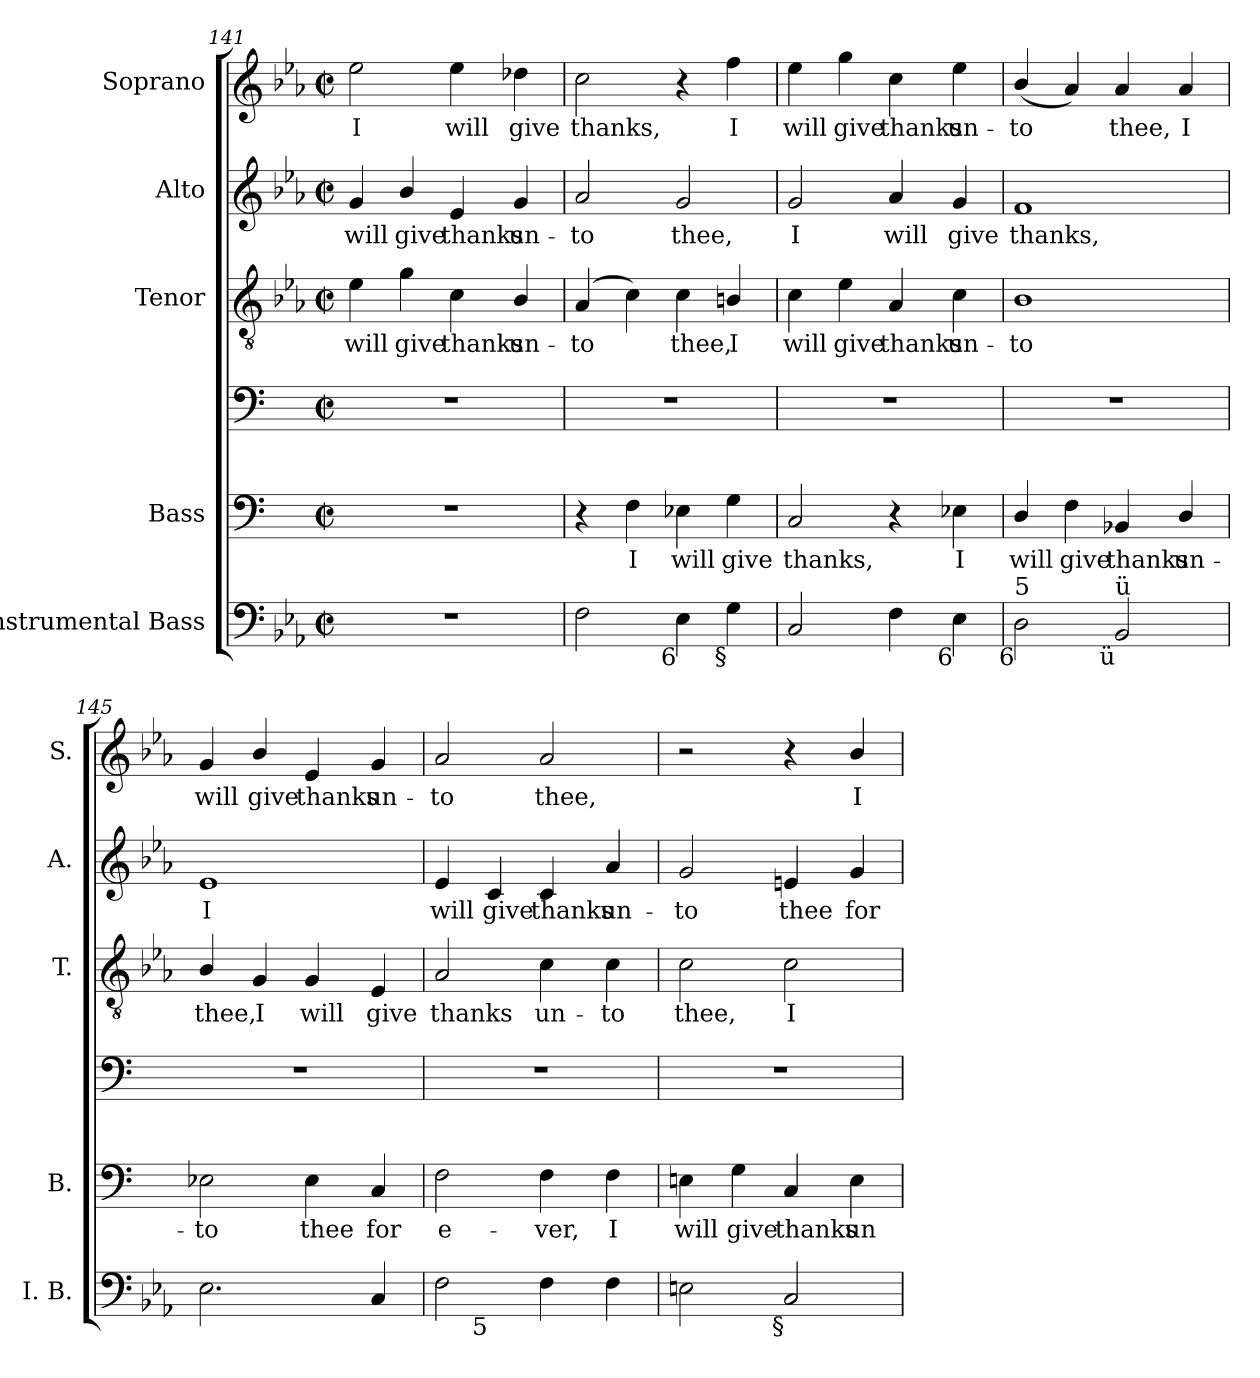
**kern	**kern	**text	**kern	**kern	**text	**kern	**text	**kern	**text
*part5	*part4	*part4	*part4	*part3	*part3	*part2	*part2	*part1	*part1
*staff6	*staff5	*staff5	*staff4	*staff3	*staff3	*staff2	*staff2	*staff1	*staff1
*I"Instrumental Bass	*I"Bass	*	*	*I"Tenor	*	*I"Alto	*	*I"Soprano	*
*I'I. B.	*I'B.	*	*	*I'T.	*	*I'A.	*	*I'S.	*
*clefF4	*clefF4	*	*clefF4	*clefGv2	*	*clefG2	*	*clefG2	*
*	*	*	*	*ITrd7c12	*	*	*	*	*
*k[b-e-a-]	*k[]	*	*k[]	*k[b-e-a-]	*	*k[b-e-a-]	*	*k[b-e-a-]	*
*E-:	*C:	*	*C:	*E-:	*	*E-:	*	*E-:	*
*M2/2	*M2/2	*	*M2/2	*M2/2	*	*M2/2	*	*M2/2	*
*met(c|)	*met(c|)	*	*met(c|)	*met(c|)	*	*met(c|)	*	*met(c|)	*
=141	=141	=141	=141	=141	=141	=141	=141	=141	=141
!	!	!	!	!	!LO:LY:b:color=#000000	!	!	!	!
!	!	!	!	!	!	!	!LO:LY:b:color=#000000	!	!
!	!	!	!	!	!	!	!	!	!LO:LY:b:color=#000000
1r	1r	.	1r	4E-i\	will	4gi/	will	2ee-i\	I
!	!	!	!	!	!LO:LY:b:color=#000000	!	!	!	!
!	!	!	!	!	!	!	!LO:LY:b:color=#000000	!	!
.	.	.	.	4Gi\	give	4b-i/	give	.	.
!	!	!	!	!	!LO:LY:b:color=#000000	!	!	!	!
!	!	!	!	!	!	!	!LO:LY:b:color=#000000	!	!
!	!	!	!	!	!	!	!	!	!LO:LY:b:color=#000000
.	.	.	.	4Ci\	thanks	4e-i/	thanks	4ee-i\	will
!	!	!	!	!	!LO:LY:b:color=#000000	!	!	!	!
!	!	!	!	!	!	!	!LO:LY:b:color=#000000	!	!
!	!	!	!	!	!	!	!	!	!LO:LY:b:color=#000000
.	.	.	.	4BB-i/	un-	4gi/	un-	4dd-Xi\	give
=142	=142	=142	=142	=142	=142	=142	=142	=142	=142
!	!	!	!	!	!LO:LY:b:color=#000000	!	!	!	!
!	!	!	!	!	!	!	!LO:LY:b:color=#000000	!	!
!	!	!	!	!	!	!	!	!	!LO:LY:b:color=#000000
2Fi\	4r	.	1r	(4AA-i/	-to	2a-i/	-to	2cci\	thanks,
!	!	!LO:LY:b:color=#000000	!	!	!	!	!	!	!
.	4Fi\	I	.	4Ci\)	.	.	.	.	.
!	!	!LO:LY:b:color=#000000	!	!	!	!	!	!	!
!	!	!	!	!	!LO:LY:b:color=#000000	!	!	!	!
!LO:TX:b:rj:t=6	!	!	!	!	!	!	!	!	!
!	!	!	!	!	!	!	!LO:LY:b:color=#000000	!	!
4E-i\	4E-i\	will	.	4Ci\	thee,	2gi/	thee,	4r	.
!	!	!LO:LY:b:color=#000000	!	!	!	!	!	!	!
!	!	!	!	!	!LO:LY:b:color=#000000	!	!	!	!
!LO:TX:b:rj:t=§	!	!	!	!	!	!	!	!	!
!	!	!	!	!	!	!	!	!	!LO:LY:b:color=#000000
4Gi\	4Gi\	give	.	4BBni/	I	.	.	4ffi\	I
=143	=143	=143	=143	=143	=143	=143	=143	=143	=143
!	!	!LO:LY:b:color=#000000	!	!	!	!	!	!	!
!	!	!	!	!	!LO:LY:b:color=#000000	!	!	!	!
!	!	!	!	!	!	!	!LO:LY:b:color=#000000	!	!
!	!	!	!	!	!	!	!	!	!LO:LY:b:color=#000000
2Ci/	2Ci/	thanks,	1r	4Ci\	will	2gi/	I	4ee-i\	will
!	!	!	!	!	!LO:LY:b:color=#000000	!	!	!	!
!	!	!	!	!	!	!	!	!	!LO:LY:b:color=#000000
.	.	.	.	4E-i\	give	.	.	4ggi\	give
!	!	!	!	!	!LO:LY:b:color=#000000	!	!	!	!
!	!	!	!	!	!	!	!LO:LY:b:color=#000000	!	!
!	!	!	!	!	!	!	!	!	!LO:LY:b:color=#000000
4Fi\	4r	.	.	4AA-i/	thanks	4a-i/	will	4cci\	thanks
!	!	!LO:LY:b:color=#000000	!	!	!	!	!	!	!
!	!	!	!	!	!LO:LY:b:color=#000000	!	!	!	!
!	!	!	!	!	!	!	!LO:LY:b:color=#000000	!	!
!LO:TX:b:rj:t=6	!	!	!	!	!	!	!	!	!
!	!	!	!	!	!	!	!	!	!LO:LY:b:color=#000000
4E-i\	4E-i\	I	.	4Ci\	un-	4gi/	give	4ee-i\	un-
=144	=144	=144	=144	=144	=144	=144	=144	=144	=144
!	!	!LO:LY:b:color=#000000	!	!	!	!	!	!	!
!	!	!	!	!	!LO:LY:b:color=#000000	!	!	!	!
!	!	!	!	!	!	!	!LO:LY:b:color=#000000	!	!
!LO:TX:b:rj:t=6	!	!	!	!	!	!	!	!	!
!LO:TX:t=5	!	!	!	!	!	!	!	!	!
!	!	!	!	!	!	!	!	!	!LO:LY:b:color=#000000
2Di\	4Di/	will	1r	1BB-i	-to	1fi	thanks,	(4b-i/	-to
!	!	!LO:LY:b:color=#000000	!	!	!	!	!	!	!
.	4Fi\	give	.	.	.	.	.	4a-i/)	.
!	!	!LO:LY:b:color=#000000	!	!	!	!	!	!	!
!LO:TX:b:rj:t=ü	!	!	!	!	!	!	!	!	!
!LO:TX:t=ü	!	!	!	!	!	!	!	!	!
!	!	!	!	!	!	!	!	!	!LO:LY:b:color=#000000
2BB-i/	4BB-i/	thanks	.	.	.	.	.	4a-i/	thee,
!	!	!LO:LY:b:color=#000000	!	!	!	!	!	!	!
!	!	!	!	!	!	!	!	!	!LO:LY:b:color=#000000
.	4Di/	un-	.	.	.	.	.	4a-i/	I
=145	=145	=145	=145	=145	=145	=145	=145	=145	=145
!	!	!LO:LY:b:color=#000000	!	!	!	!	!	!	!
!	!	!	!	!	!LO:LY:b:color=#000000	!	!	!	!
!	!	!	!	!	!	!	!LO:LY:b:color=#000000	!	!
!	!	!	!	!	!	!	!	!	!LO:LY:b:color=#000000
2.E-i\	2E-i\	-to	1r	4BB-i/	thee,	1e-i	I	4gi/	will
!	!	!	!	!	!LO:LY:b:color=#000000	!	!	!	!
!	!	!	!	!	!	!	!	!	!LO:LY:b:color=#000000
.	.	.	.	4GGi/	I	.	.	4b-i/	give
!	!	!LO:LY:b:color=#000000	!	!	!	!	!	!	!
!	!	!	!	!	!LO:LY:b:color=#000000	!	!	!	!
!	!	!	!	!	!	!	!	!	!LO:LY:b:color=#000000
.	4E-i\	thee	.	4GGi/	will	.	.	4e-i/	thanks
!	!	!LO:LY:b:color=#000000	!	!	!	!	!	!	!
!	!	!	!	!	!LO:LY:b:color=#000000	!	!	!	!
!	!	!	!	!	!	!	!	!	!LO:LY:b:color=#000000
4Ci/	4Ci/	for	.	4EE-i/	give	.	.	4gi/	un-
!!LO:PB:g=z
=146	=146	=146	=146	=146	=146	=146	=146	=146	=146
!	!	!LO:LY:b:color=#000000	!	!	!	!	!	!	!
!	!	!	!	!	!LO:LY:b:color=#000000	!	!	!	!
!	!	!	!	!	!	!	!LO:LY:b:color=#000000	!	!
!LO:TX:b:rj:t=7	!	!	!	!	!	!	!	!	!
!	!	!	!	!	!	!	!	!	!LO:LY:b:color=#000000
*^	*	*	*	*	*	*	*	*	*
2Fi\	4ryy	2Fi\	e-	1r	2AA-i/	thanks	4e-i/	will	2a-i/	-to
!	!LO:TX:b:rj:t=5	!	!	!	!	!	!	!	!	!
!	!	!	!	!	!	!	!	!LO:LY:b:color=#000000	!	!
.	2.ryy	.	.	.	.	.	4ci/	give	.	.
!	!	!	!LO:LY:b:color=#000000	!	!	!	!	!	!	!
!	!	!	!	!	!	!LO:LY:b:color=#000000	!	!	!	!
!	!	!	!	!	!	!	!	!LO:LY:b:color=#000000	!	!
!	!	!	!	!	!	!	!	!	!	!LO:LY:b:color=#000000
4Fi\	.	4Fi\	-ver,	.	4Ci\	un-	4ci/	thanks	2a-i/	thee,
!	!	!	!LO:LY:b:color=#000000	!	!	!	!	!	!	!
!	!	!	!	!	!	!LO:LY:b:color=#000000	!	!	!	!
!	!	!	!	!	!	!	!	!LO:LY:b:color=#000000	!	!
4Fi\	.	4Fi\	I	.	4Ci\	-to	4a-i/	un-	.	.
*v	*v	*	*	*	*	*	*	*	*	*
=147	=147	=147	=147	=147	=147	=147	=147	=147	=147
*^	*	*	*	*	*	*	*	*	*
!	!	!	!LO:LY:b:color=#000000	!	!	!	!	!	!	!
*v	*v	*	*	*	*	*	*	*	*	*
*^	*	*	*	*	*	*	*	*	*
!	!	!	!	!	!	!LO:LY:b:color=#000000	!	!	!	!
*v	*v	*	*	*	*	*	*	*	*	*
*^	*	*	*	*	*	*	*	*	*
!LO:TX:b:rj:t=6	!	!	!	!	!	!	!	!	!	!
!	!	!	!	!	!	!	!	!LO:LY:b:color=#000000	!	!
*v	*v	*	*	*	*	*	*	*	*	*
2Eni\	4Eni\	will	1r	2Ci\	thee,	2gi/	-to	2r	.
!	!	!LO:LY:b:color=#000000	!	!	!	!	!	!	!
.	4Gi\	give	.	.	.	.	.	.	.
!	!	!LO:LY:b:color=#000000	!	!	!	!	!	!	!
!	!	!	!	!	!LO:LY:b:color=#000000	!	!	!	!
!LO:TX:b:rj:t=§	!	!	!	!	!	!	!	!	!
!	!	!	!	!	!	!	!LO:LY:b:color=#000000	!	!
2Ci/	4Ci/	thanks	.	2Ci\	I	4eni/	thee	4r	.
!	!	!LO:LY:b:color=#000000	!	!	!	!	!	!	!
!	!	!	!	!	!	!	!LO:LY:b:color=#000000	!	!
!	!	!	!	!	!	!	!	!	!LO:LY:b:color=#000000
.	4Ei\	un-	.	.	.	4gi/	for	4b-i/	I
=	=	=	=	=	=	=	=	=	=
*-	*-	*-	*-	*-	*-	*-	*-	*-	*-
